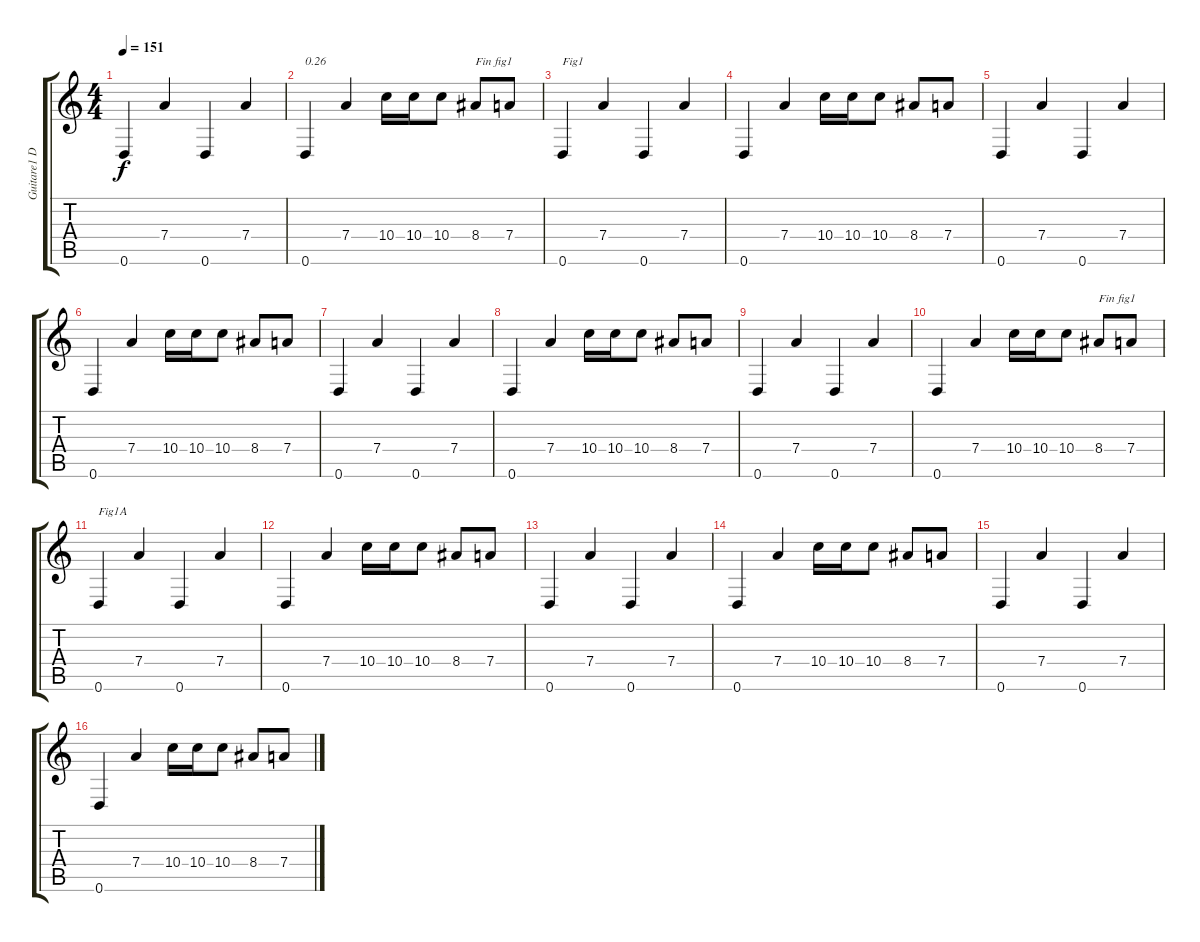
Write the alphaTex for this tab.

\track ("Guitare1 Dr-D" "Guitare1 D") {instrument distortionguitar}
\staff {score tabs}
\tuning (E4 B3 G3 D3 A2 D2) {hide}
\ts (4 4)
\tempo 151
\clef g2
\ks c
0.6.4{dy f} 7.4.4 0.6.4 7.4.4 |
0.6.4{txt "0.26"} 7.4.4 10.4.16 10.4.16 10.4.8 8.4.8{txt "Fin fig1"} 7.4.8 |
0.6.4{txt "Fig1"} 7.4.4 0.6.4 7.4.4 |
0.6.4 7.4.4 10.4.16 10.4.16 10.4.8 8.4.8 7.4.8 |
0.6.4 7.4.4 0.6.4 7.4.4 |
0.6.4 7.4.4 10.4.16 10.4.16 10.4.8 8.4.8 7.4.8 |
0.6.4 7.4.4 0.6.4 7.4.4 |
0.6.4 7.4.4 10.4.16 10.4.16 10.4.8 8.4.8 7.4.8 |
0.6.4 7.4.4 0.6.4 7.4.4 |
0.6.4 7.4.4 10.4.16 10.4.16 10.4.8 8.4.8{txt "Fin fig1"} 7.4.8 |
0.6.4{txt "Fig1A"} 7.4.4 0.6.4 7.4.4 |
0.6.4 7.4.4 10.4.16 10.4.16 10.4.8 8.4.8 7.4.8 |
0.6.4 7.4.4 0.6.4 7.4.4 |
0.6.4 7.4.4 10.4.16 10.4.16 10.4.8 8.4.8 7.4.8 |
0.6.4 7.4.4 0.6.4 7.4.4 |
0.6.4 7.4.4 10.4.16 10.4.16 10.4.8 8.4.8 7.4.8
